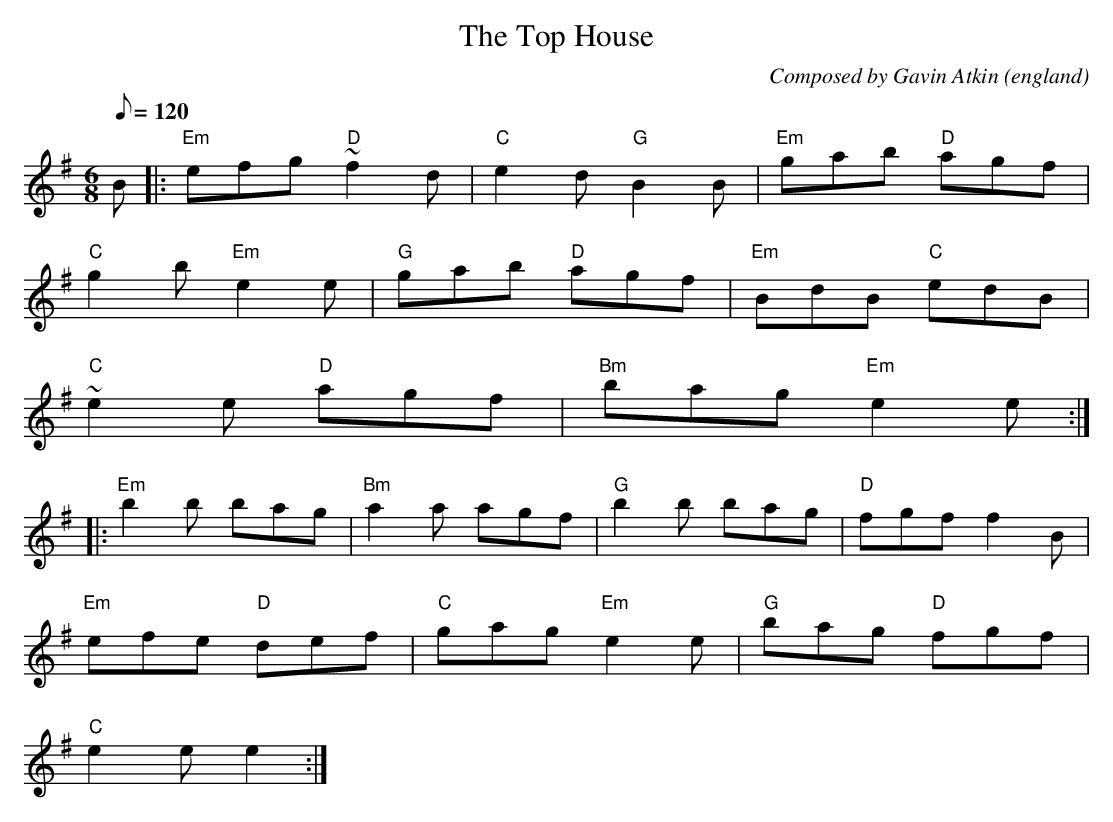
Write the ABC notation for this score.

X:1
T:The Top House
O:england
C:Composed by Gavin Atkin
M:6/8
L:1/8
Q:120
K:Em
B |: "Em" efg "D" ~f2d | "C" e2 d "G" B2 B | "Em" gab "D" agf |
"C" g2 b "Em" e2 e | "G" gab "D" agf | "Em" BdB "C" edB |
"C" ~e2 e "D" agf | "Bm"  bag "Em" e2 e :|
|: "Em" b2 b bag | "Bm" a2 a agf | "G" b2 b bag | "D" fgf f2 B |
"Em" efe "D" def | "C" gag "Em" e2 e | "G" bag "D" fgf |
"C" e2 e   e2 :|
